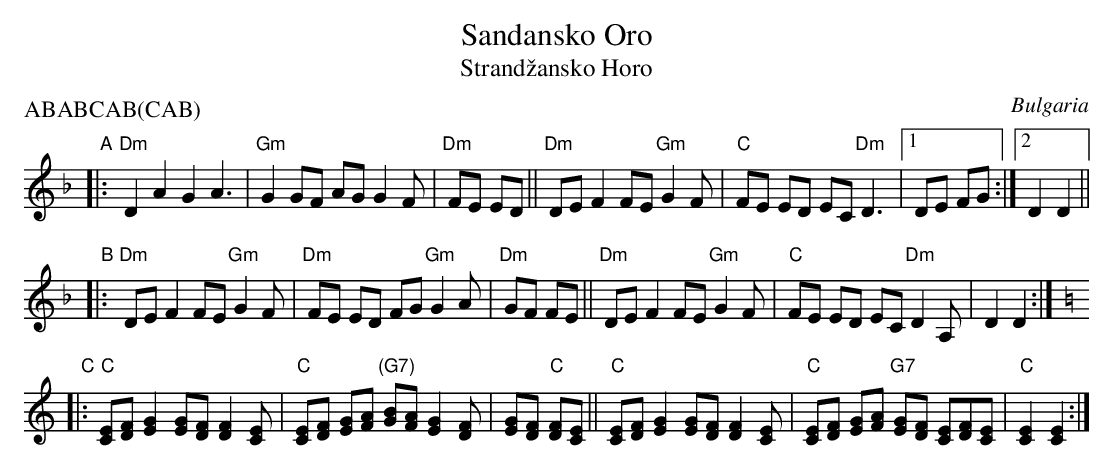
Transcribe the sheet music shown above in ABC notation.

X:1
T: Sandansko Oro
T: Strand\vzansko Horo
O: Bulgaria
P: ABABCAB(CAB)
M: 9.9.4/8
L: 1/8
K: Dm
"A"\
|: "Dm"D2 A2 G2     A3  | "Gm"G2 GF AG    G2F | "Dm"FE ED \
|| "Dm"DE F2 FE "Gm"G2F |  "C"FE ED EC "Dm"D3 |1 DE FG :|2 D2 D2 ||
"B"\
|: "Dm"DE F2 FE "Gm"G2F | "Dm"FE ED FG "Gm"G2A | "Dm"GF FE \
|| "Dm"DE F2 FE "Gm"G2F |  "C"FE ED EC "Dm"D2A,|     D2 D2 :|
K: C
"C"\
|: "C"[EC][FD] [G2E2]   [GE][FD] [F2D2][EC] \
|  "C"[EC][FD] [GE][AF] "(G7)"[BG][AF] [G2E2][FD] \
|     [GE][FD] "C"[FD][EC] \
|| "C"[EC][FD] [G2E2]   [GE][FD] [F2D2][EC] \
|  "C"[EC][FD] [GE][AF] "G7"[GE][FD] [EC][FD][EC] \
|  "C"[E2C2]   [E2C2] :|
